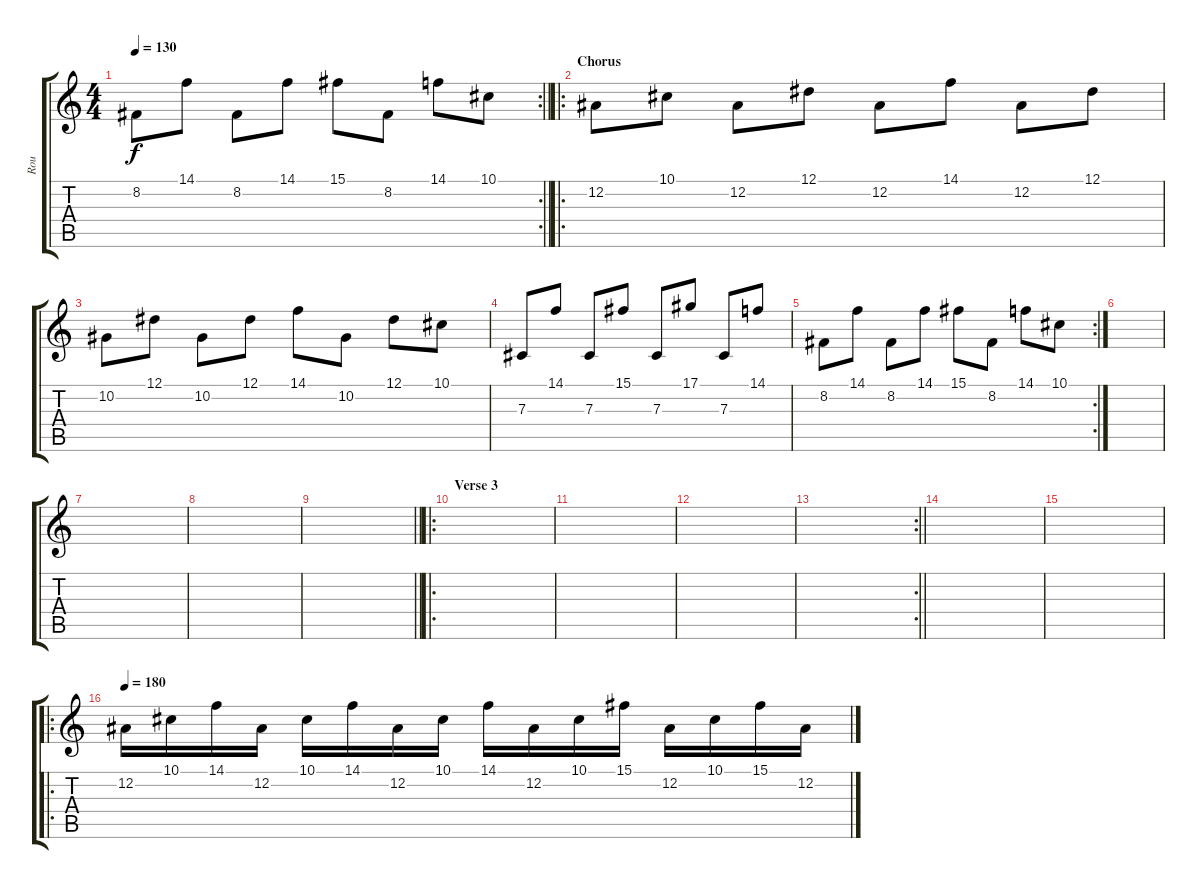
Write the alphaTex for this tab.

\track ("Rou" "Rou") {instrument lead2sawtooth}
\staff {score tabs}
\tuning (Eb4 Bb3 Gb3 Db3 Ab2 Db2) {hide}
\rc 2
\ts (4 4)
\tempo 130
\clef g2
\barLineRight lightlight
\ks c
8.2.8{dy f} 14.1.8 8.2.8 14.1.8 15.1.8 8.2.8 14.1.8 10.1.8 |
\ro
\section ("" "Chorus")
12.2.8 10.1.8 12.2.8 12.1.8 12.2.8 14.1.8 12.2.8 12.1.8 |
10.2.8 12.1.8 10.2.8 12.1.8 14.1.8 10.2.8 12.1.8 10.1.8 |
7.3.8 14.1.8 7.3.8 15.1.8 7.3.8 17.1.8 7.3.8 14.1.8 |
\rc 2
8.2.8 14.1.8 8.2.8 14.1.8 15.1.8 8.2.8 14.1.8 10.1.8 |
|
|
|
\barLineRight lightlight
|
\ro
\section ("" "Verse 3")
|
|
|
\rc 2
\barLineRight lightlight
|
|
|
\ro
\tempo 180
12.2.16 10.1.16 14.1.16 12.2.16 10.1.16 14.1.16 12.2.16 10.1.16 14.1.16 12.2.16 10.1.16 15.1.16 12.2.16 10.1.16 15.1.16 12.2.16
